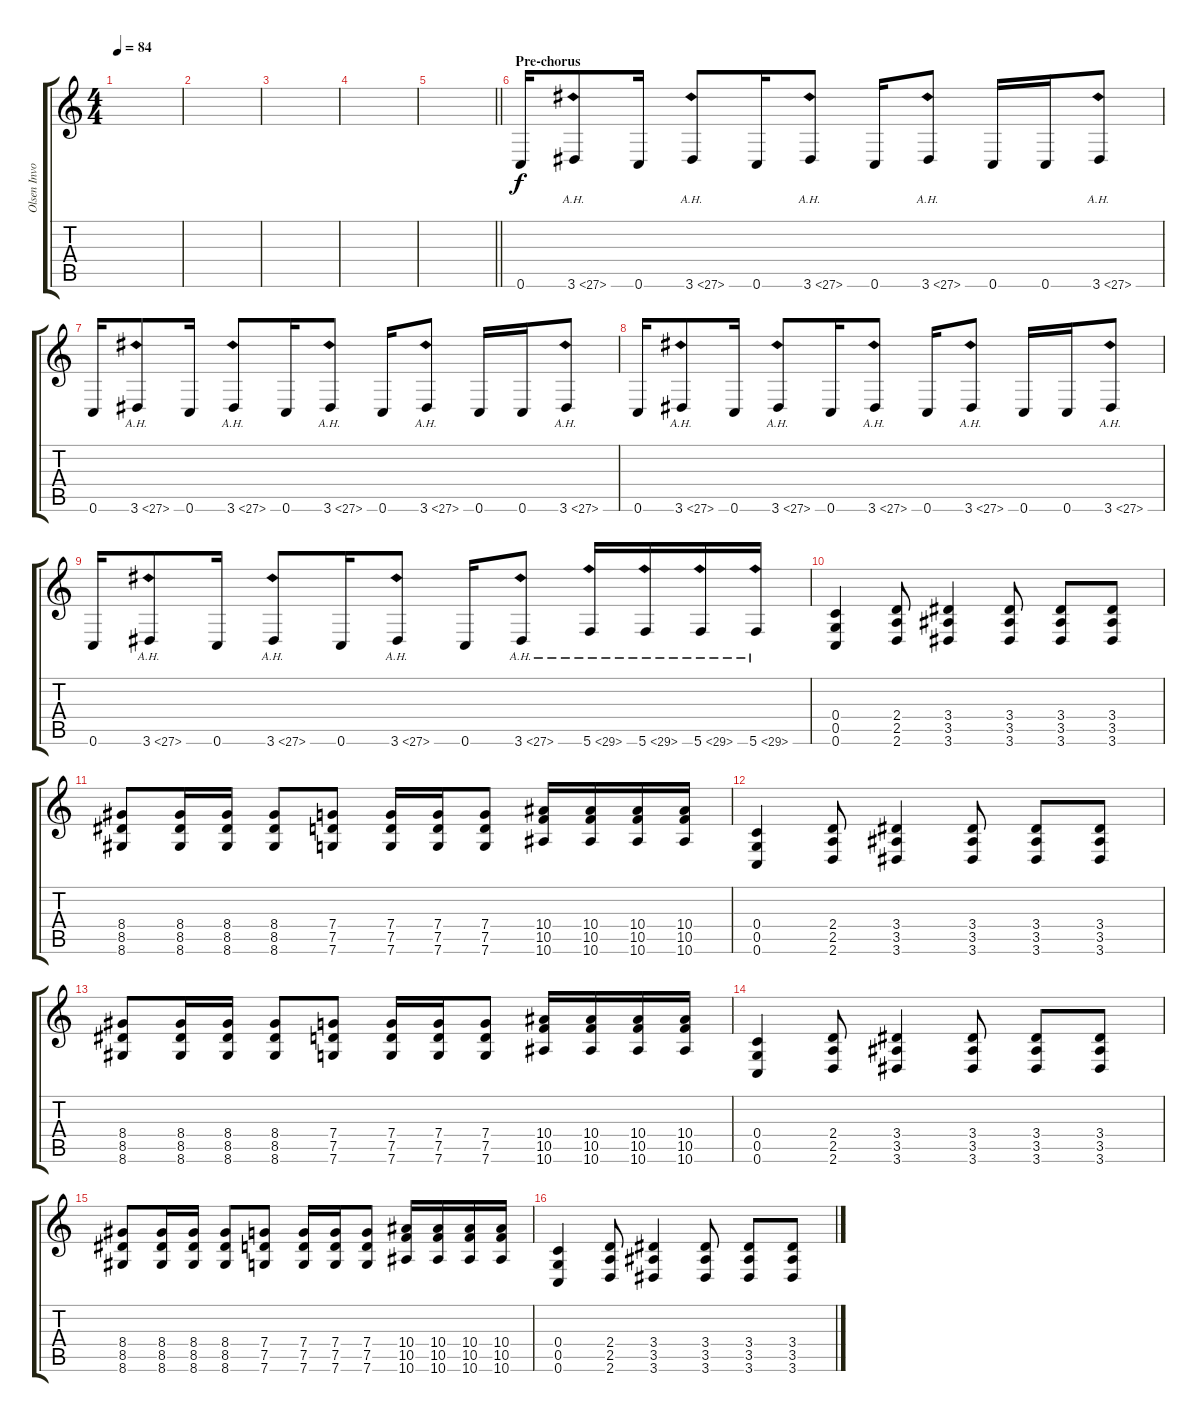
\track ("Olsen Involtini" "Olsen Invo") {instrument distortionguitar}
\staff {score tabs}
\tuning (D4 A3 F3 C3 G2 C2) {hide}
\ts (4 4)
\tempo 84
\clef g2
\ks c
|
|
|
|
\barLineRight lightlight
|
\section ("" "Pre-chorus")
0.6.16 3.6{ah 24}.8 0.6.16 3.6{ah 24}.8 0.6.16 3.6{ah 24}.8 0.6.16 3.6{ah 24}.8 0.6.16 0.6.16 3.6{ah 24}.8 |
0.6.16 3.6{ah 24}.8 0.6.16 3.6{ah 24}.8 0.6.16 3.6{ah 24}.8 0.6.16 3.6{ah 24}.8 0.6.16 0.6.16 3.6{ah 24}.8 |
0.6.16 3.6{ah 24}.8 0.6.16 3.6{ah 24}.8 0.6.16 3.6{ah 24}.8 0.6.16 3.6{ah 24}.8 0.6.16 0.6.16 3.6{ah 24}.8 |
0.6.16 3.6{ah 24}.8 0.6.16 3.6{ah 24}.8 0.6.16 3.6{ah 24}.8 0.6.16 3.6{ah 24}.8 5.6{ah 24}.16 5.6{ah 24}.16 5.6{ah 24}.16 5.6{ah 24}.16 |
(0.4 0.5 0.6).4 (2.4 2.5 2.6).8 (3.4 3.5 3.6).4 (3.4 3.5 3.6).8 (3.4 3.5 3.6).8 (3.4 3.5 3.6).8 |
(8.4 8.5 8.6).8 (8.4 8.5 8.6).16 (8.4 8.5 8.6).16 (8.4 8.5 8.6).8 (7.4 7.5 7.6).8 (7.4 7.5 7.6).16 (7.4 7.5 7.6).16 (7.4 7.5 7.6).8 (10.4 10.5 10.6).16 (10.4 10.5 10.6).16 (10.4 10.5 10.6).16 (10.4 10.5 10.6).16 |
(0.4 0.5 0.6).4 (2.4 2.5 2.6).8 (3.4 3.5 3.6).4 (3.4 3.5 3.6).8 (3.4 3.5 3.6).8 (3.4 3.5 3.6).8 |
(8.4 8.5 8.6).8 (8.4 8.5 8.6).16 (8.4 8.5 8.6).16 (8.4 8.5 8.6).8 (7.4 7.5 7.6).8 (7.4 7.5 7.6).16 (7.4 7.5 7.6).16 (7.4 7.5 7.6).8 (10.4 10.5 10.6).16 (10.4 10.5 10.6).16 (10.4 10.5 10.6).16 (10.4 10.5 10.6).16 |
(0.4 0.5 0.6).4 (2.4 2.5 2.6).8 (3.4 3.5 3.6).4 (3.4 3.5 3.6).8 (3.4 3.5 3.6).8 (3.4 3.5 3.6).8 |
(8.4 8.5 8.6).8 (8.4 8.5 8.6).16 (8.4 8.5 8.6).16 (8.4 8.5 8.6).8 (7.4 7.5 7.6).8 (7.4 7.5 7.6).16 (7.4 7.5 7.6).16 (7.4 7.5 7.6).8 (10.4 10.5 10.6).16 (10.4 10.5 10.6).16 (10.4 10.5 10.6).16 (10.4 10.5 10.6).16 |
(0.4 0.5 0.6).4 (2.4 2.5 2.6).8 (3.4 3.5 3.6).4 (3.4 3.5 3.6).8 (3.4 3.5 3.6).8 (3.4 3.5 3.6).8
